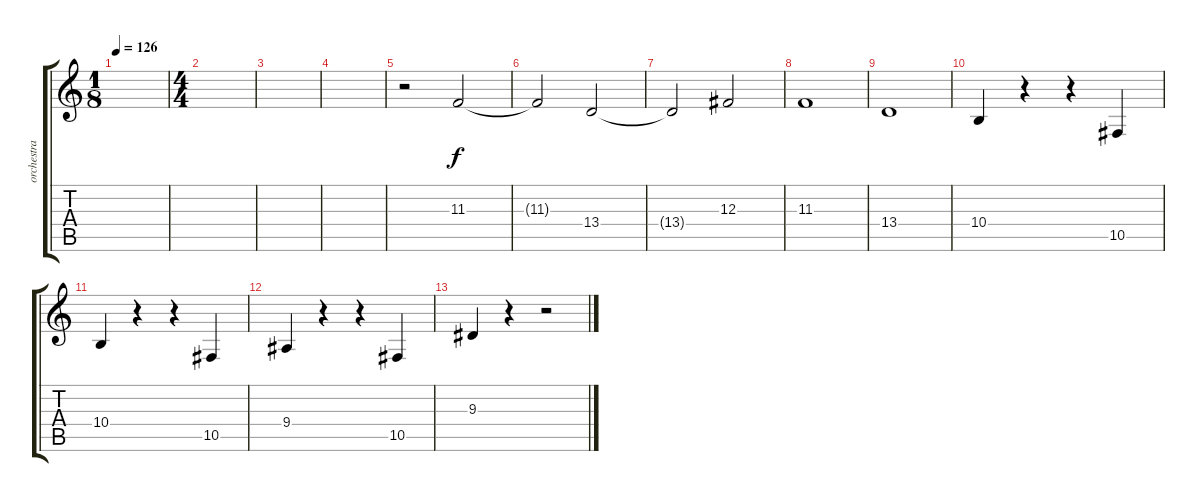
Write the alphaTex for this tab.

\track ("orchestra" "orchestra") {instrument stringensemble1}
\staff {score tabs}
\tuning (Eb4 Bb3 Gb3 Db3 Ab2 Eb2) {hide}
\ts (1 8)
\tempo 126
\clef g2
\ks c
|
\ts (4 4)
|
|
|
r.2 11.3.2 |
11.3{t}.2 13.4.2 |
13.4{t}.2 12.3.2 |
11.3.1 |
13.4.1 |
10.4.4 r.4 r.4 10.5.4 |
10.4.4 r.4 r.4 10.5.4 |
9.4.4 r.4 r.4 10.5.4 |
9.3.4 r.4 r.2
